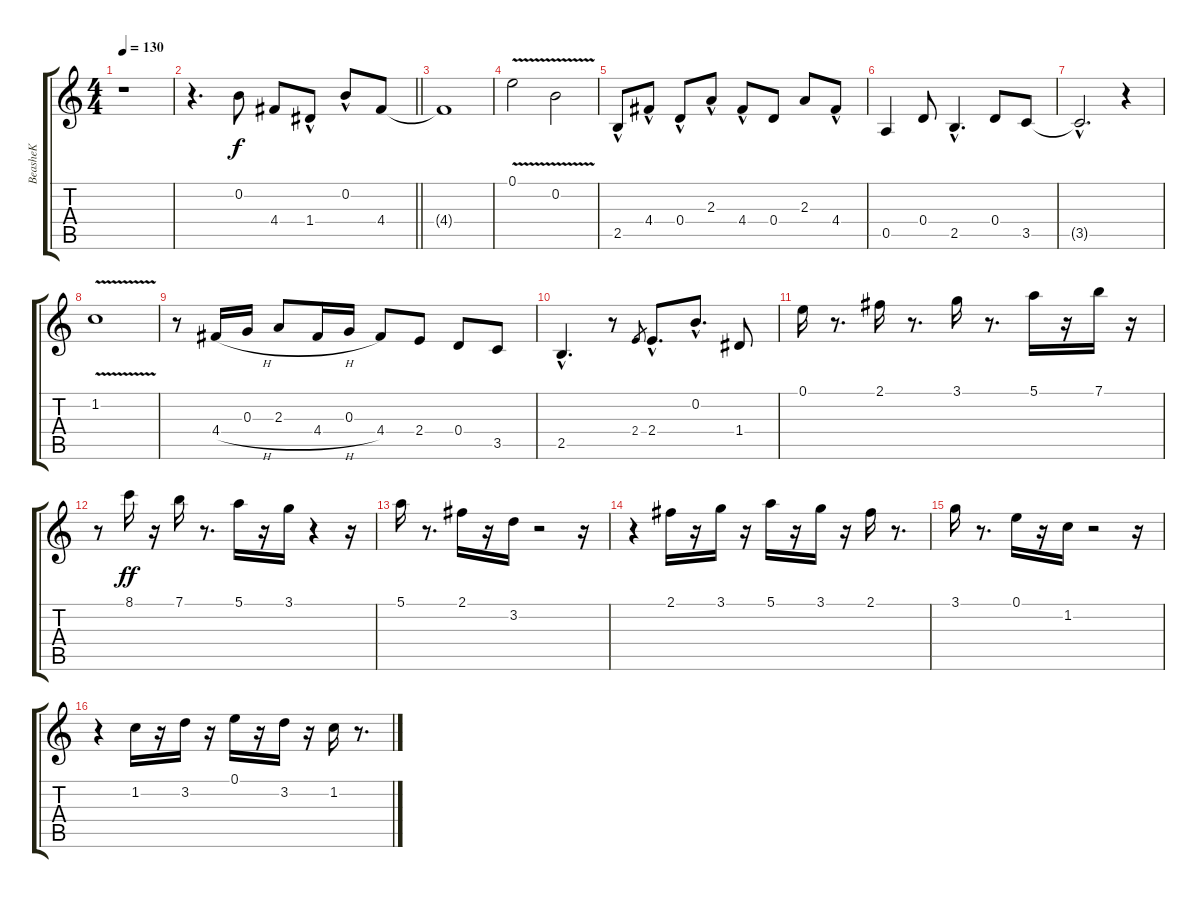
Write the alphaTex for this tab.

\track ("BeasheK" "BeasheK") {instrument acousticguitarsteel}
\staff {score tabs}
\tuning (E4 B3 G3 D3 A2 E2) {hide}
\ts (4 4)
\tempo 130
\clef g2
\ks c
r.1{dy ff} |
\barLineRight lightlight
r.4{d} 0.2.8{dy f} 4.4.8 1.4{hac}.8 0.2{hac}.8 4.4.8 |
4.4{t}.1 |
0.1{v}.2 0.2{v}.2 |
2.5{hac}.8 4.4{hac}.8 0.4{hac}.8 2.3{hac}.8 4.4{hac}.8 0.4.8 2.3.8 4.4{hac}.8 |
0.5.4 0.4.8 2.5{hac}.4{d} 0.4.8 3.5.8 |
3.5{hac t}.2{d} r.4 |
1.2{v}.1 |
r.8 4.4{h}.16 0.3.16 2.3.8 4.4{h}.16 0.3.16 4.4.8 2.4.8 0.4.8 3.5.8 |
2.5{hac}.4{d} r.8 2.4.8{gr} 2.4{hac}.8{d} 0.2{hac}.8{d} 1.4.8 |
0.1.16 r.8{d} 2.1.16 r.8{d} 3.1.16 r.8{d} 5.1.16 r.16 7.1.16 r.16 |
r.8 8.1.16{dy ff} r.16 7.1.16 r.8{d} 5.1.16 r.16 3.1.16 r.4 r.16 |
5.1.16 r.8{d} 2.1.16 r.16 3.2.16 r.2 r.16 |
r.4 2.1.16 r.16 3.1.16 r.16 5.1.16 r.16 3.1.16 r.16 2.1.16 r.8{d} |
3.1.16 r.8{d} 0.1.16 r.16 1.2.16 r.2 r.16 |
r.4 1.2.16 r.16 3.2.16 r.16 0.1.16 r.16 3.2.16 r.16 1.2.16 r.8{d}
